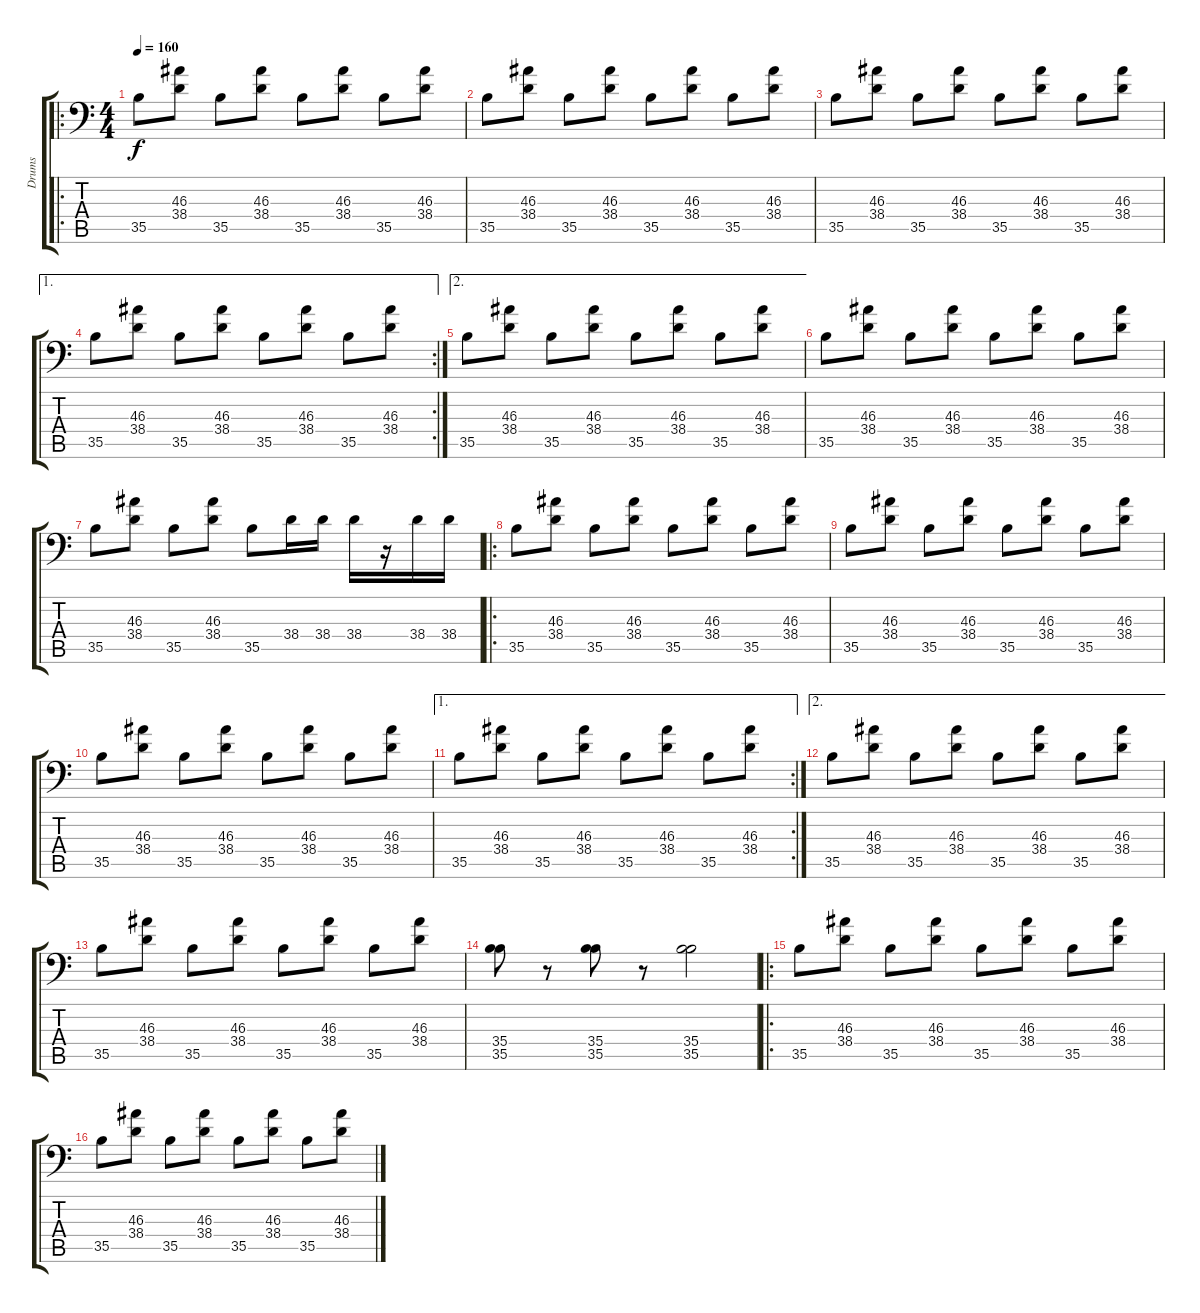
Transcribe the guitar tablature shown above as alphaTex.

\track ("Drums" "Drums") {instrument acousticgrandpiano}
\staff {score tabs}
\tuning (C-1 C-1 C-1 C-1 C-1 C-1) {hide}
\ro
\ts (4 4)
\tempo 160
\clef f4
\ks c
35.5.8{dy f} (46.3 38.4).8 35.5.8 (46.3 38.4).8 35.5.8 (46.3 38.4).8 35.5.8 (46.3 38.4).8 |
35.5.8 (46.3 38.4).8 35.5.8 (46.3 38.4).8 35.5.8 (46.3 38.4).8 35.5.8 (46.3 38.4).8 |
35.5.8 (46.3 38.4).8 35.5.8 (46.3 38.4).8 35.5.8 (46.3 38.4).8 35.5.8 (46.3 38.4).8 |
\ae 1
\rc 2
35.5.8 (46.3 38.4).8 35.5.8 (46.3 38.4).8 35.5.8 (46.3 38.4).8 35.5.8 (46.3 38.4).8 |
\ae 2
35.5.8 (46.3 38.4).8 35.5.8 (46.3 38.4).8 35.5.8 (46.3 38.4).8 35.5.8 (46.3 38.4).8 |
35.5.8 (46.3 38.4).8 35.5.8 (46.3 38.4).8 35.5.8 (46.3 38.4).8 35.5.8 (46.3 38.4).8 |
35.5.8 (46.3 38.4).8 35.5.8 (46.3 38.4).8 35.5.8 38.4.16 38.4.16 38.4.16 r.16 38.4.16 38.4.16 |
\ro
35.5.8 (46.3 38.4).8 35.5.8 (46.3 38.4).8 35.5.8 (46.3 38.4).8 35.5.8 (46.3 38.4).8 |
35.5.8 (46.3 38.4).8 35.5.8 (46.3 38.4).8 35.5.8 (46.3 38.4).8 35.5.8 (46.3 38.4).8 |
35.5.8 (46.3 38.4).8 35.5.8 (46.3 38.4).8 35.5.8 (46.3 38.4).8 35.5.8 (46.3 38.4).8 |
\ae 1
\rc 2
35.5.8 (46.3 38.4).8 35.5.8 (46.3 38.4).8 35.5.8 (46.3 38.4).8 35.5.8 (46.3 38.4).8 |
\ae 2
35.5.8 (46.3 38.4).8 35.5.8 (46.3 38.4).8 35.5.8 (46.3 38.4).8 35.5.8 (46.3 38.4).8 |
35.5.8 (46.3 38.4).8 35.5.8 (46.3 38.4).8 35.5.8 (46.3 38.4).8 35.5.8 (46.3 38.4).8 |
(35.4 35.5).8 r.8 (35.4 35.5).8 r.8 (35.4 35.5).2 |
\ro
35.5.8 (46.3 38.4).8 35.5.8 (46.3 38.4).8 35.5.8 (46.3 38.4).8 35.5.8 (46.3 38.4).8 |
35.5.8 (46.3 38.4).8 35.5.8 (46.3 38.4).8 35.5.8 (46.3 38.4).8 35.5.8 (46.3 38.4).8
